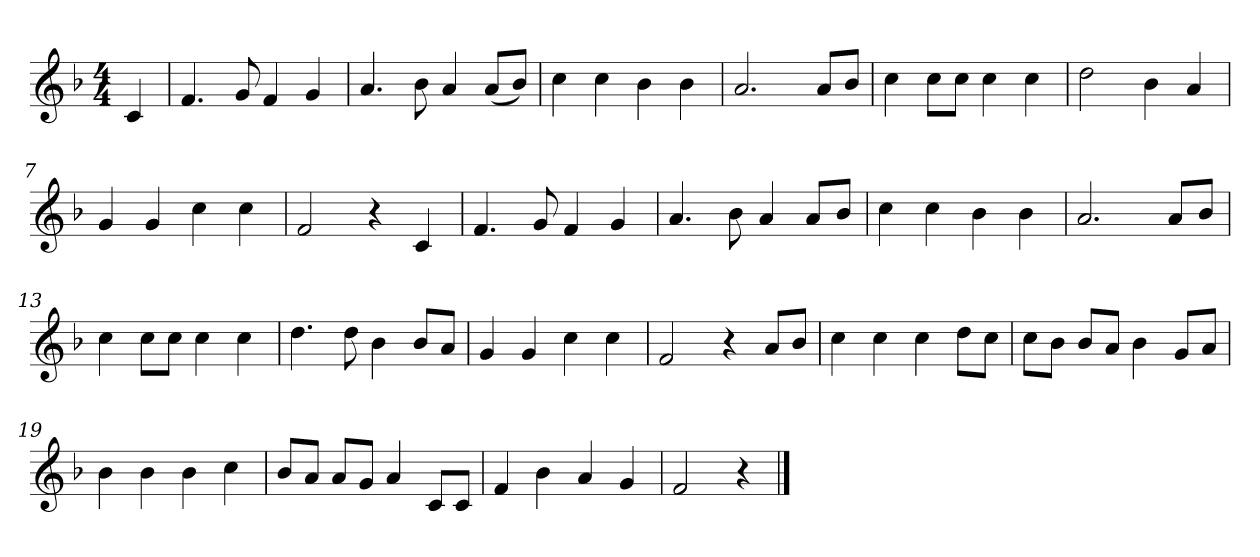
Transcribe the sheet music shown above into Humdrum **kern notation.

**kern
*part1
*staff1
*k[b-]
*M4/4
*MM120
=
4c
=1
4.f
8g
4f
4g
=2
4.a
8b-
4a
(8aL
8b-J)
=3
4cc
4cc
4b-
4b-
=4
2.a
8aL
8b-J
=5
4cc
8ccL
8ccJ
4cc
4cc
=6
2dd
4b-
4a
=7
4g
4g
4cc
4cc
=8
2f
4r
4c
=9
4.f
8g
4f
4g
=10
4.a
8b-
4a
8aL
8b-J
=11
4cc
4cc
4b-
4b-
=12
2.a
8aL
8b-J
=13
4cc
8ccL
8ccJ
4cc
4cc
=14
4.dd
8dd
4b-
8b-L
8aJ
=15
4g
4g
4cc
4cc
=16
2f
4r
8aL
8b-J
=17
4cc
4cc
4cc
8ddL
8ccJ
=18
8ccL
8b-J
8b-L
8aJ
4b-
8gL
8aJ
=19
4b-
4b-
4b-
4cc
=20
8b-L
8aJ
8aL
8gJ
4a
8cL
8cJ
=21
4f
4b-
4a
4g
=22
2f
4r
==
*-
